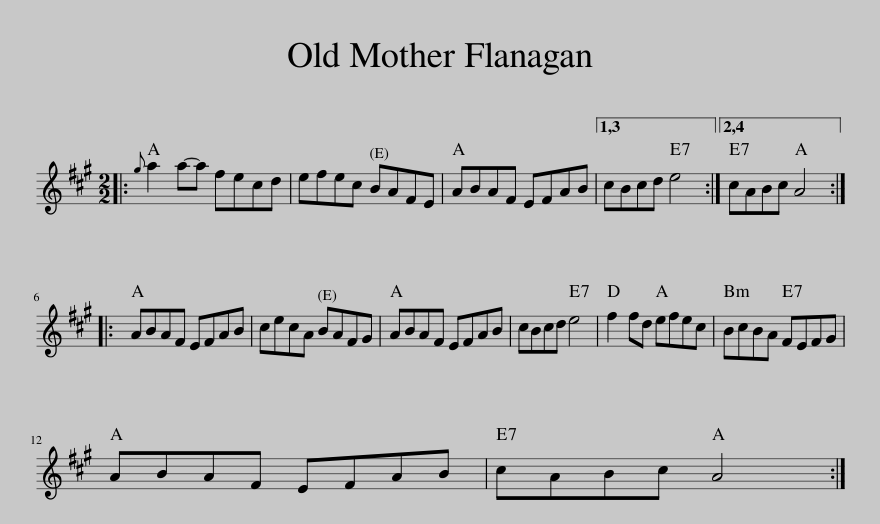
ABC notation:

X:1
L:1/8
M:2/2
I:linebreak $
K:A
V:1 treble
V:1
|:{g} a2 a-a fecd | efec BAFE | ABAF EFAB |1,3 cBcd e4 :|2,4 cABc A4 ::$ %5
 ABAF EFAB | cecA BAFG | ABAF EFAB | cBcd e4 | f2 fd efec | %10
 BcBA FEFG |$ ABAF EFAB | cABc A4 :| %13
